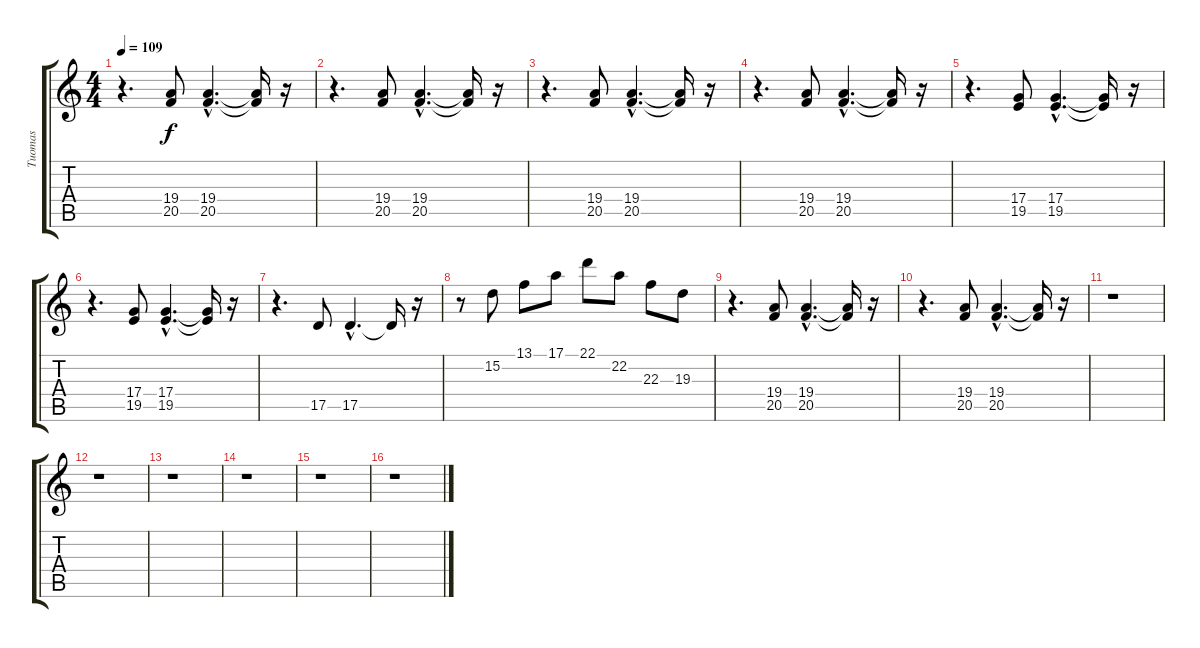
\track ("Tuomas" "Tuomas") {instrument acousticgrandpiano}
\staff {score tabs}
\tuning (E4 B3 G3 D3 A2 E2) {hide}
\ts (4 4)
\tempo 109
\clef g2
\ks c
r.4{d dy f} (19.4 20.5).8 (19.4{hac} 20.5{hac}).4{d} (19.4{t} 20.5{t}).16 r.16 |
r.4{d} (19.4 20.5).8 (19.4{hac} 20.5{hac}).4{d} (19.4{t} 20.5{t}).16 r.16 |
r.4{d} (19.4 20.5).8 (19.4{hac} 20.5{hac}).4{d} (19.4{t} 20.5{t}).16 r.16 |
r.4{d} (19.4 20.5).8 (19.4{hac} 20.5{hac}).4{d} (19.4{t} 20.5{t}).16 r.16 |
r.4{d} (17.4 19.5).8 (17.4{hac} 19.5{hac}).4{d} (17.4{t} 19.5{t}).16 r.16 |
r.4{d} (17.4 19.5).8 (17.4{hac} 19.5{hac}).4{d} (17.4{t} 19.5{t}).16 r.16 |
r.4{d} 17.5.8 17.5{hac}.4{d} 17.5{t}.16 r.16 |
r.8 15.2.8 13.1.8 17.1.8 22.1.8 22.2.8 22.3.8 19.3.8 |
r.4{d} (19.4 20.5).8 (19.4{hac} 20.5{hac}).4{d} (19.4{t} 20.5{t}).16 r.16 |
r.4{d} (19.4 20.5).8 (19.4{hac} 20.5{hac}).4{d} (19.4{t} 20.5{t}).16 r.16 |
r.1 |
r.1 |
r.1 |
r.1 |
r.1 |
r.1
